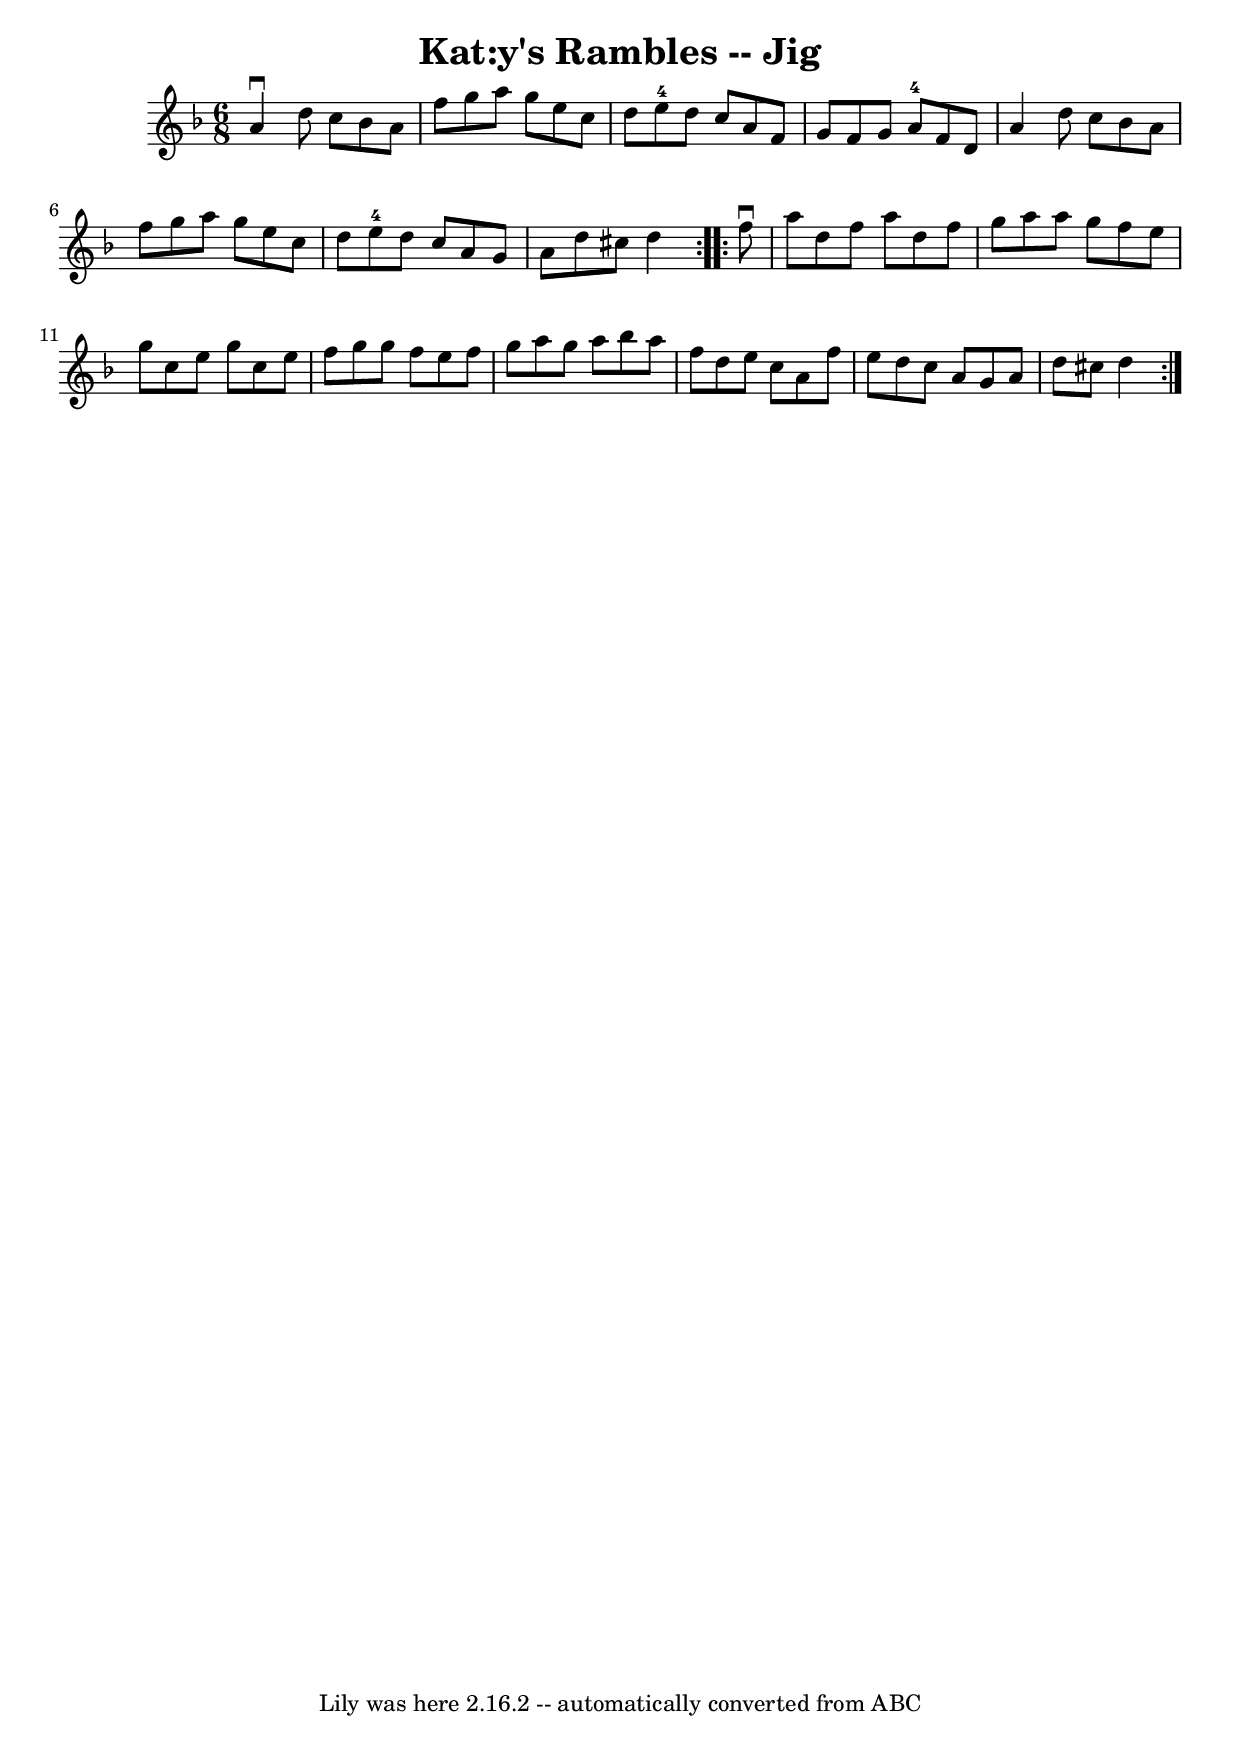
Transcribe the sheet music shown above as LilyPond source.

\version "2.7.40"
\include "Mammoth.ily"
\header {
	%% book = "Ryan's Mammoth Collection"
	crossRefNumber = "1"
	footnotes = "\\\\84 426"
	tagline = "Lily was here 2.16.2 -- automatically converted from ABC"
	title = "Kat:y's Rambles -- Jig"
}
voicedefault =  {


\repeat volta 2 {
\time 6/8 
\key d \minor a'4^\downbow d''8 c''8 bes'8 a'8    
|
 f''8 g''8 a''8 g''8 e''8 c''8    |
 d''8    
e''8-4 d''8 c''8 a'8 f'8    |
 g'8 f'8 g'8 a'8 
-4 f'8 d'8    |
 a'4 d''8 c''8 bes'8 a'8    
|
 f''8 g''8 a''8 g''8 e''8 c''8    |
 d''8    
e''8-4 d''8 c''8 a'8 g'8    |
 a'8 d''8 cis''8    
d''4  }     \repeat volta 2 { f''8^\downbow a''8 d''8 f''8 a''8   
 d''8    |
 f''8 g''8 a''8 a''8 g''8 f''8    |
   
e''8 g''8 c''8 e''8 g''8 c''8    |
 e''8 f''8 g''8 
 g''8 f''8 e''8    |
 f''8 g''8 a''8 g''8 a''8    
bes''8    |
 a''8 f''8 d''8 e''8 c''8 a'8    |
   
f''8 e''8 d''8 c''8 a'8 g'8    |
 a'8 d''8 cis''8  
 d''4  }   
}

\score{
    <<

	\context Staff="default"
	{
	    \voicedefault 
	}

    >>
	\layout {
	}
	\midi {}
}
